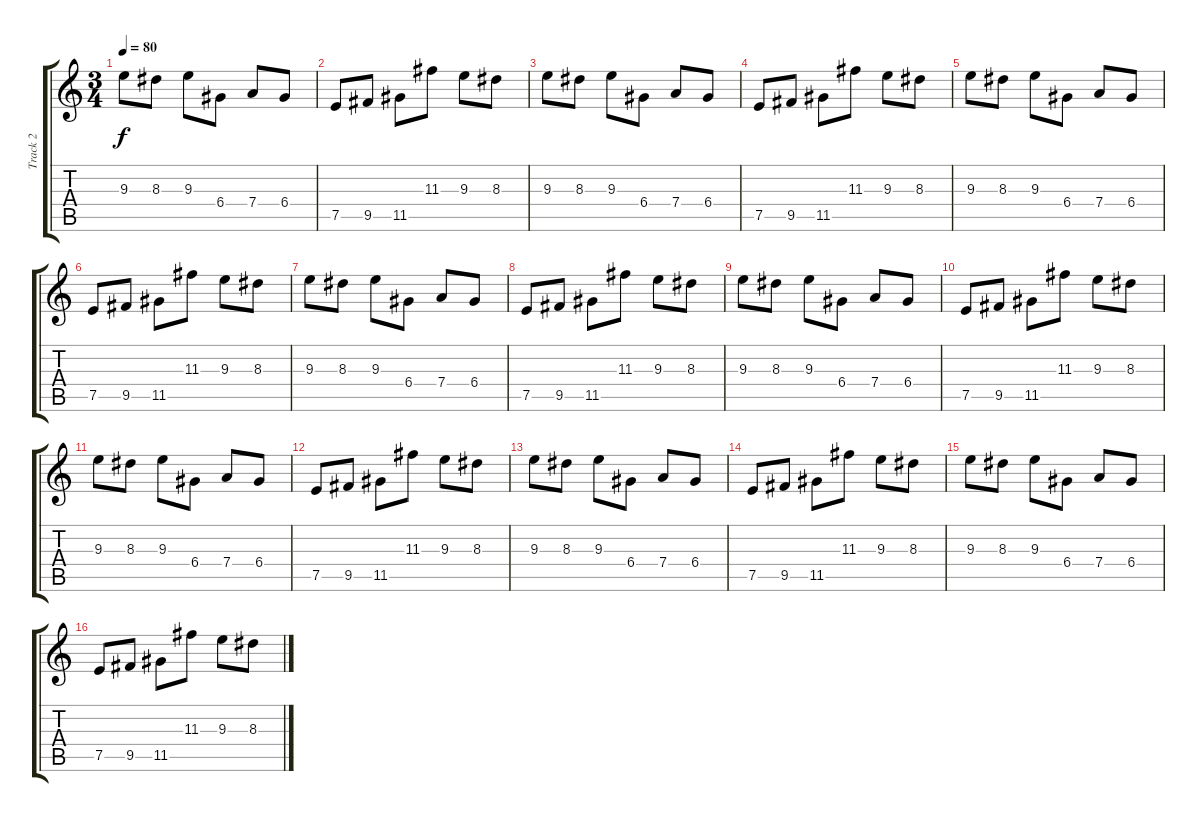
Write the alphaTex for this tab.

\track ("Track 2" "Track 2") {instrument electricguitarjazz}
\staff {score tabs}
\tuning (E4 B3 G3 D3 A2 E2) {hide}
\ts (3 4)
\tempo 80
\clef g2
\ks c
9.3.8{dy f} 8.3.8 9.3.8 6.4.8 7.4.8 6.4.8 |
7.5.8 9.5.8 11.5.8 11.3.8 9.3.8 8.3.8 |
9.3.8 8.3.8 9.3.8 6.4.8 7.4.8 6.4.8 |
7.5.8 9.5.8 11.5.8 11.3.8 9.3.8 8.3.8 |
9.3.8 8.3.8 9.3.8 6.4.8 7.4.8 6.4.8 |
7.5.8 9.5.8 11.5.8 11.3.8 9.3.8 8.3.8 |
9.3.8 8.3.8 9.3.8 6.4.8 7.4.8 6.4.8 |
7.5.8 9.5.8 11.5.8 11.3.8 9.3.8 8.3.8 |
9.3.8 8.3.8 9.3.8 6.4.8 7.4.8 6.4.8 |
7.5.8 9.5.8 11.5.8 11.3.8 9.3.8 8.3.8 |
9.3.8 8.3.8 9.3.8 6.4.8 7.4.8 6.4.8 |
7.5.8 9.5.8 11.5.8 11.3.8 9.3.8 8.3.8 |
9.3.8 8.3.8 9.3.8 6.4.8 7.4.8 6.4.8 |
7.5.8 9.5.8 11.5.8 11.3.8 9.3.8 8.3.8 |
9.3.8 8.3.8 9.3.8 6.4.8 7.4.8 6.4.8 |
7.5.8 9.5.8 11.5.8 11.3.8 9.3.8 8.3.8
